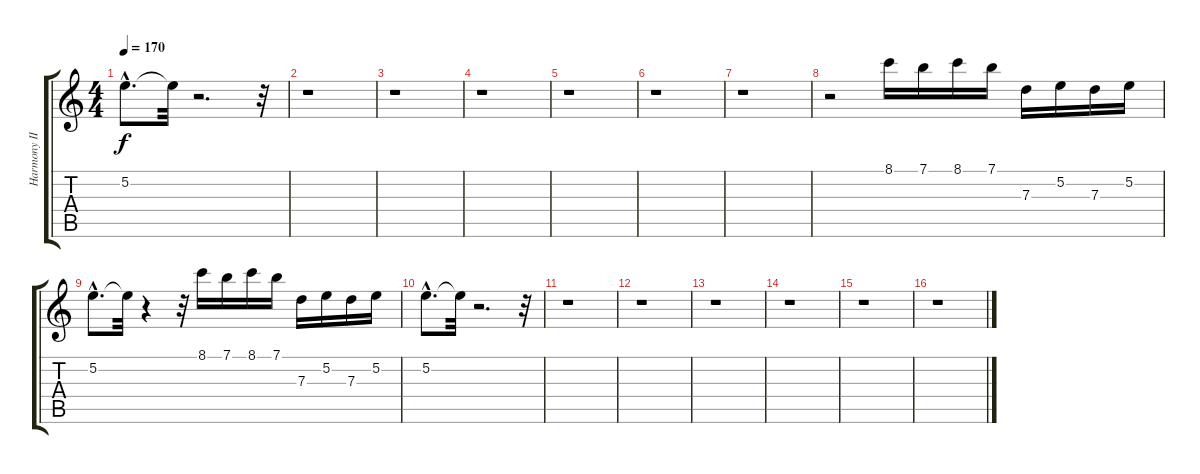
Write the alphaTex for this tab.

\track ("Harmony II" "Harmony II") {instrument distortionguitar}
\staff {score tabs}
\tuning (E4 B3 G3 D3 A2 E2) {hide}
\ts (4 4)
\tempo 170
\clef g2
\ks c
5.2{hac}.8{d dy f} 5.2{t}.32 r.2{d} r.32 |
r.1 |
r.1 |
r.1 |
r.1 |
r.1 |
r.1 |
r.2 8.1.16 7.1.16 8.1.16 7.1.16 7.3.16 5.2.16 7.3.16 5.2.16 |
5.2{hac}.8{d} 5.2{t}.32 r.4 r.32 8.1.16 7.1.16 8.1.16 7.1.16 7.3.16 5.2.16 7.3.16 5.2.16 |
5.2{hac}.8{d} 5.2{t}.32 r.2{d} r.32 |
r.1 |
r.1 |
r.1 |
r.1 |
r.1 |
r.1
